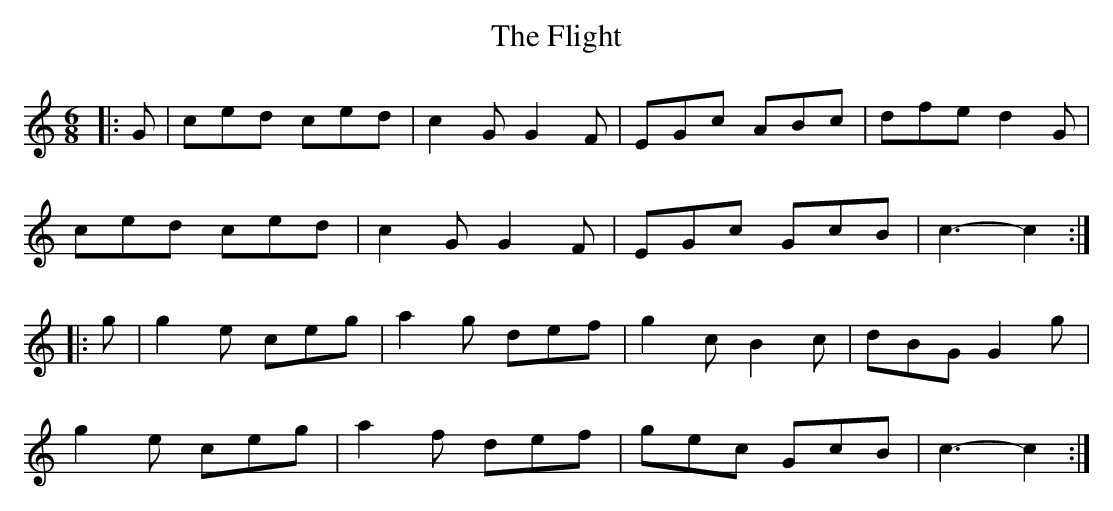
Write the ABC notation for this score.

X:1
T: The Flight
M: 6/8
L: 1/8
K: C
|: G | ced ced | c2G G2F | EGc ABc | dfe d2G |
       ced ced | c2G G2F | EGc GcB | c3-c2 :|
|: g | g2e ceg | a2g def | g2c B2c | dBG G2g |
       g2e ceg | a2f def | gec GcB | c3-c2 :|
